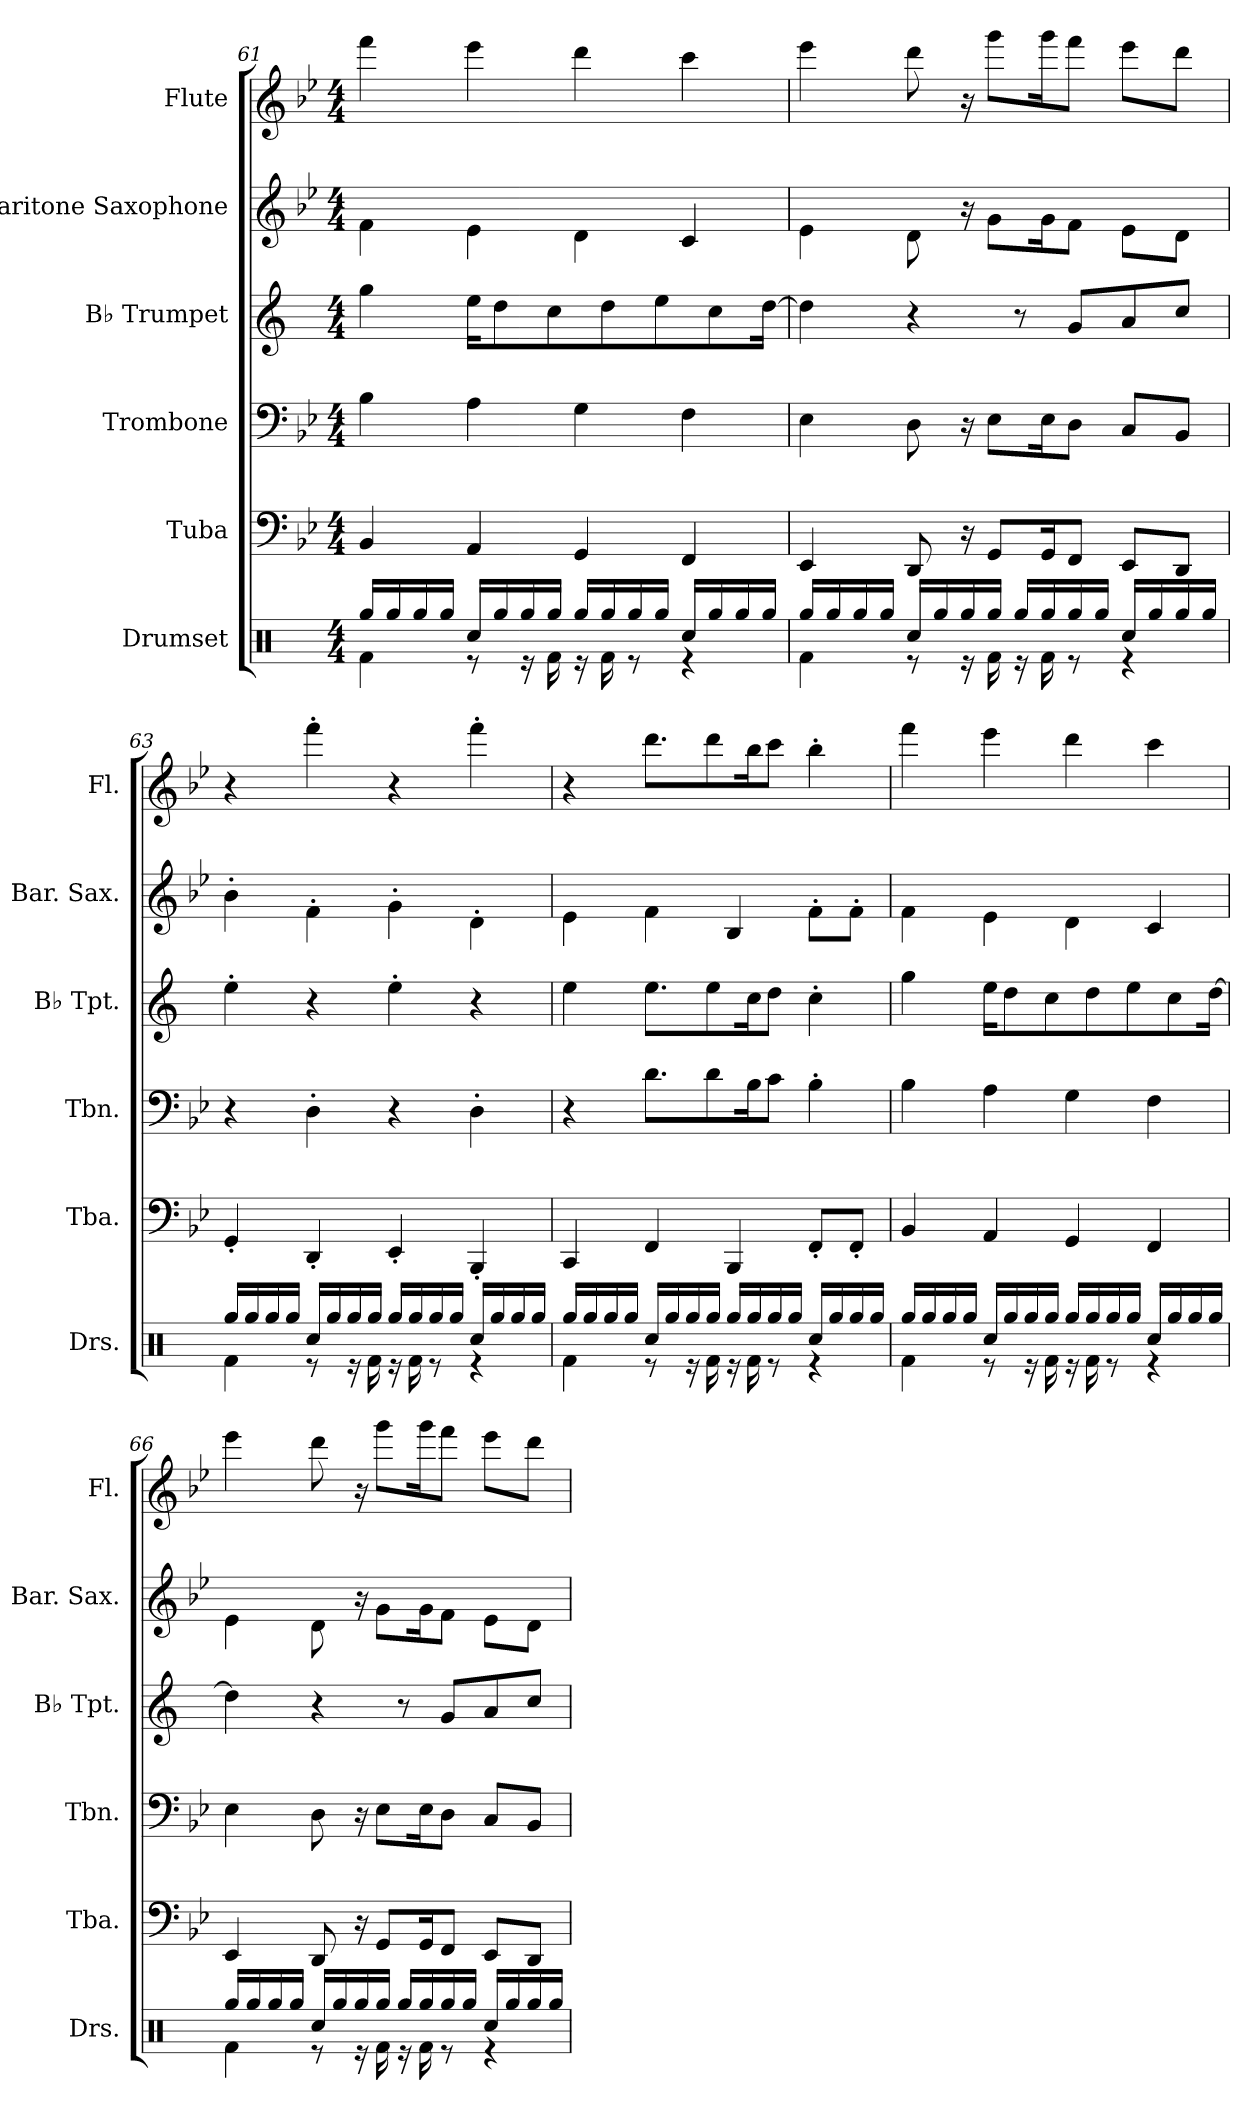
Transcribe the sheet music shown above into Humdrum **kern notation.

**kern	**kern	**kern	**kern	**kern	**kern
*part6	*part5	*part4	*part3	*part2	*part1
*staff6	*staff5	*staff4	*staff3	*staff2	*staff1
*I"Drumset	*I"Tuba	*I"Trombone	*I"B♭ Trumpet	*I"Baritone Saxophone	*I"Flute
*I'Drs.	*I'Tba.	*I'Tbn.	*I'B♭ Tpt.	*I'Bar. Sax.	*I'Fl.
!!LO:LB:g=z
*clefX	*clefF4	*clefF4	*clefG2	*clefG2	*clefG2
*	*	*	*ITrd1c2	*ITrd12c21	*ITrd14c24
*k[]	*k[b-e-]	*k[b-e-]	*k[b-e-]	*k[b-e-]	*k[b-e-]
*M4/4	*M4/4	*M4/4	*M4/4	*M4/4	*M4/4
=61	=61	=61	=61	=61	=61
*^	*	*	*	*	*
16Rgg/LL	4Rf\	4BB-/	4B-\	4ff\	4F\	4f\
16Rgg/	.	.	.	.	.	.
16Rgg/	.	.	.	.	.	.
16Rgg/JJ	.	.	.	.	.	.
16Rcc/LL	8r	4AA/	4A\	16dd\KL	4E-\	4e-\
16Rgg/	.	.	.	8cc\	.	.
16Rgg/	16r	.	.	.	.	.
16Rgg/JJ	16Rf\	.	.	8b-\	.	.
16Rgg/LL	16r	4GG/	4G\	.	4D\	4d\
16Rgg/	16Rf\	.	.	8cc\	.	.
16Rgg/	8r	.	.	.	.	.
16Rgg/JJ	.	.	.	8dd\	.	.
16Rcc/LL	4r	4FF/	4F\	.	4C/	4c\
16Rgg/	.	.	.	8b-\	.	.
16Rgg/	.	.	.	.	.	.
16Rgg/JJ	.	.	.	[16cc\Jk	.	.
=62	=62	=62	=62	=62	=62	=62
16Rgg/LL	4Rf\	4EE-/	4E-\	4cc\]	4E-\	4e-\
16Rgg/	.	.	.	.	.	.
16Rgg/	.	.	.	.	.	.
16Rgg/JJ	.	.	.	.	.	.
16Rcc/LL	8r	8DD/	8D\	4r	8D\	8d\
16Rgg/	.	.	.	.	.	.
16Rgg/	16r	16r	16r	.	16r	16r
16Rgg/JJ	16Rf\	8GG/L	8E-\L	.	8G\L	8g\L
16Rgg/LL	16r	.	.	8r	.	.
16Rgg/	16Rf\	16GG/K	16E-\K	.	16G\K	16g\K
16Rgg/	8r	8FF/J	8D\J	8f/L	8F\J	8f\J
16Rgg/JJ	.	.	.	.	.	.
16Rcc/LL	4r	8EE-/L	8C/L	8g/	8E-\L	8e-\L
16Rgg/	.	.	.	.	.	.
16Rgg/	.	8DD/J	8BB-/J	8b-/J	8D\J	8d\J
16Rgg/JJ	.	.	.	.	.	.
!!LO:PB:g=z
=63	=63	=63	=63	=63	=63	=63
16Rgg/LL	4Rf\	4GG'/	4r	4dd'\	4B-'\	4r
16Rgg/	.	.	.	.	.	.
16Rgg/	.	.	.	.	.	.
16Rgg/JJ	.	.	.	.	.	.
16Rcc/LL	8r	4DD'/	4D'\	4r	4F'\	4f'\
16Rgg/	.	.	.	.	.	.
16Rgg/	16r	.	.	.	.	.
16Rgg/JJ	16Rf\	.	.	.	.	.
16Rgg/LL	16r	4EE-'/	4r	4dd'\	4G'\	4r
16Rgg/	16Rf\	.	.	.	.	.
16Rgg/	8r	.	.	.	.	.
16Rgg/JJ	.	.	.	.	.	.
16Rcc/LL	4r	4BBB-'/	4D'\	4r	4D'\	4f'\
16Rgg/	.	.	.	.	.	.
16Rgg/	.	.	.	.	.	.
16Rgg/JJ	.	.	.	.	.	.
=64	=64	=64	=64	=64	=64	=64
16Rgg/LL	4Rf\	4CC/	4r	4dd\	4E-\	4r
16Rgg/	.	.	.	.	.	.
16Rgg/	.	.	.	.	.	.
16Rgg/JJ	.	.	.	.	.	.
16Rcc/LL	8r	4FF/	8.d\L	8.dd\L	4F\	8.d\L
16Rgg/	.	.	.	.	.	.
16Rgg/	16r	.	.	.	.	.
16Rgg/JJ	16Rf\	.	8d\	8dd\	.	8d\
16Rgg/LL	16r	4BBB-/	.	.	4BB-/	.
16Rgg/	16Rf\	.	16B-\K	16b-\K	.	16B-\K
16Rgg/	8r	.	8c\J	8cc\J	.	8c\J
16Rgg/JJ	.	.	.	.	.	.
16Rcc/LL	4r	8FF'/L	4B-'\	4b-'\	8F'\L	4B-'\
16Rgg/	.	.	.	.	.	.
16Rgg/	.	8FF'/J	.	.	8F'\J	.
16Rgg/JJ	.	.	.	.	.	.
!!LO:LB:g=z
=65	=65	=65	=65	=65	=65	=65
16Rgg/LL	4Rf\	4BB-/	4B-\	4ff\	4F\	4f\
16Rgg/	.	.	.	.	.	.
16Rgg/	.	.	.	.	.	.
16Rgg/JJ	.	.	.	.	.	.
16Rcc/LL	8r	4AA/	4A\	16dd\KL	4E-\	4e-\
16Rgg/	.	.	.	8cc\	.	.
16Rgg/	16r	.	.	.	.	.
16Rgg/JJ	16Rf\	.	.	8b-\	.	.
16Rgg/LL	16r	4GG/	4G\	.	4D\	4d\
16Rgg/	16Rf\	.	.	8cc\	.	.
16Rgg/	8r	.	.	.	.	.
16Rgg/JJ	.	.	.	8dd\	.	.
16Rcc/LL	4r	4FF/	4F\	.	4C/	4c\
16Rgg/	.	.	.	8b-\	.	.
16Rgg/	.	.	.	.	.	.
16Rgg/JJ	.	.	.	[16cc\Jk	.	.
=66	=66	=66	=66	=66	=66	=66
16Rgg/LL	4Rf\	4EE-/	4E-\	4cc\]	4E-\	4e-\
16Rgg/	.	.	.	.	.	.
16Rgg/	.	.	.	.	.	.
16Rgg/JJ	.	.	.	.	.	.
16Rcc/LL	8r	8DD/	8D\	4r	8D\	8d\
16Rgg/	.	.	.	.	.	.
16Rgg/	16r	16r	16r	.	16r	16r
16Rgg/JJ	16Rf\	8GG/L	8E-\L	.	8G\L	8g\L
16Rgg/LL	16r	.	.	8r	.	.
16Rgg/	16Rf\	16GG/K	16E-\K	.	16G\K	16g\K
16Rgg/	8r	8FF/J	8D\J	8f/L	8F\J	8f\J
16Rgg/JJ	.	.	.	.	.	.
16Rcc/LL	4r	8EE-/L	8C/L	8g/	8E-\L	8e-\L
16Rgg/	.	.	.	.	.	.
16Rgg/	.	8DD/J	8BB-/J	8b-/J	8D\J	8d\J
16Rgg/JJ	.	.	.	.	.	.
*v	*v	*	*	*	*	*
=	=	=	=	=	=
*-	*-	*-	*-	*-	*-
